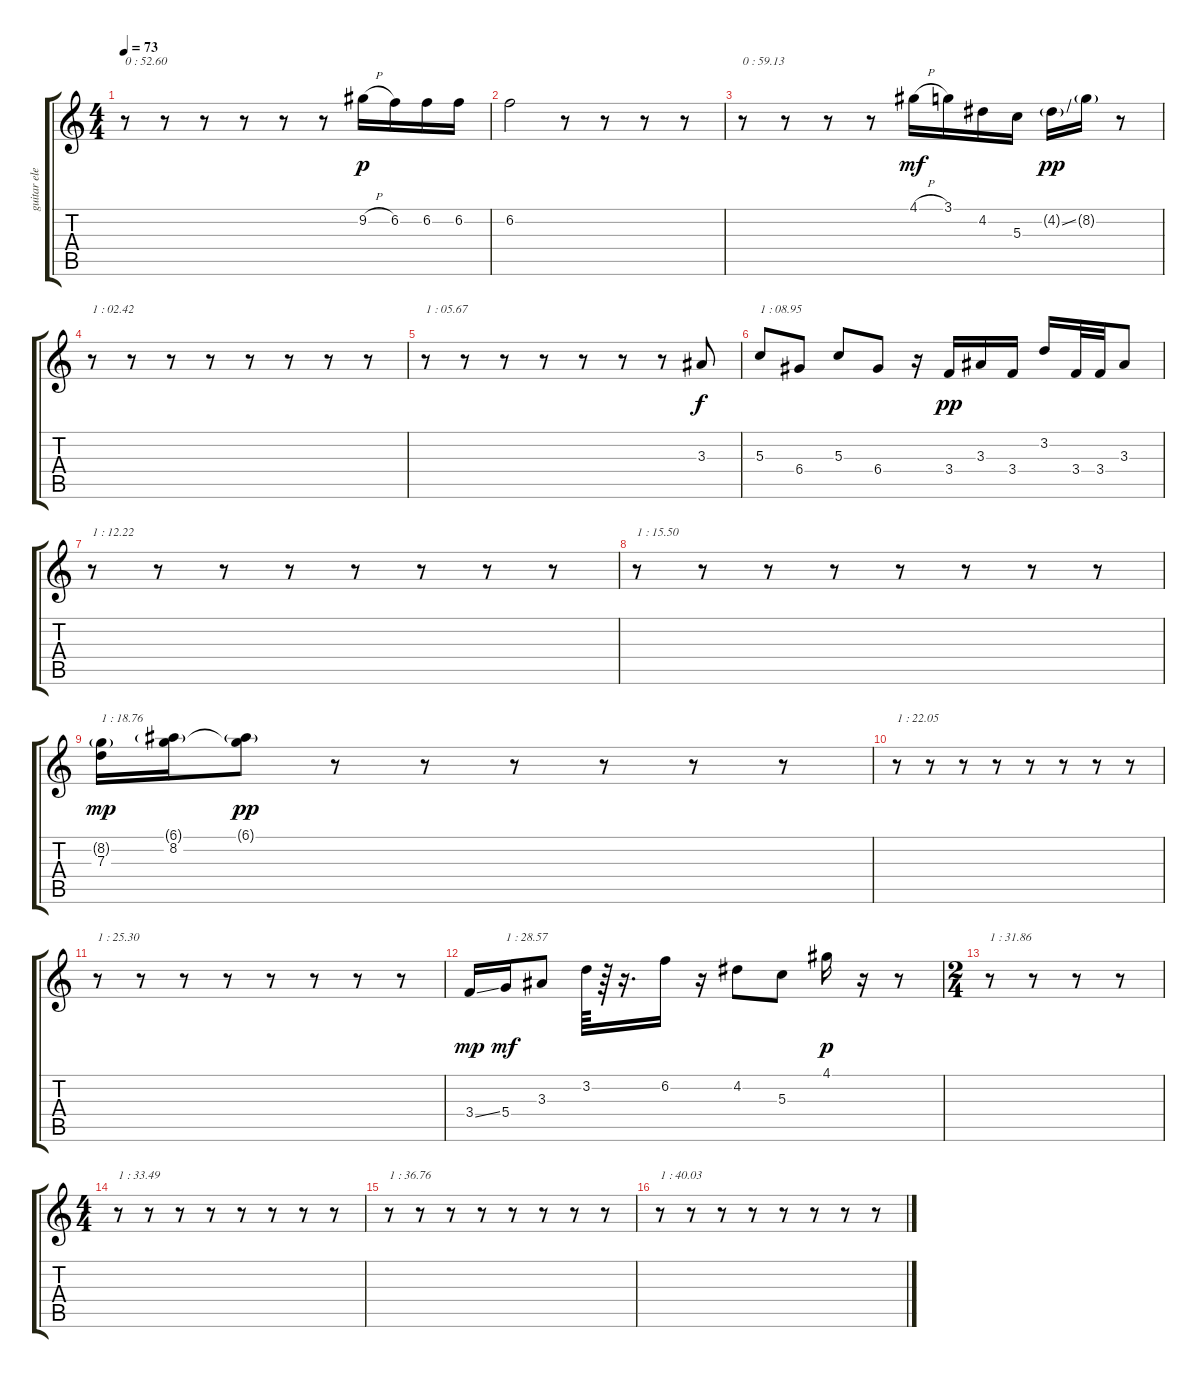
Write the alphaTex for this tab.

\track ("guitar electric" "guitar ele") {instrument electricguitarclean}
\staff {score tabs}
\tuning (E4 B3 G3 D3 A2 E2) {hide}
\ts (4 4)
\tempo 73
\clef g2
\ks c
r.8{txt "0 : 52.60" dy mp} r.8 r.8 r.8 r.8 r.8 9.2{h}.16{dy p instrument acousticguitarsteel} 6.2.16 6.2.16 6.2.16 |
6.2.2 r.8 r.8 r.8 r.8 |
r.8{txt "0 : 59.13"} r.8 r.8 r.8 4.1{h}.16{dy mf instrument electricguitarclean} 3.1.16 4.2.16 5.3.16 4.2{ss g}.16{dy pp} 8.2{g}.16 r.8 |
r.8{txt "1 : 02.42"} r.8 r.8 r.8 r.8 r.8 r.8 r.8 |
r.8{txt "1 : 05.67"} r.8 r.8 r.8 r.8 r.8 r.8 3.3.8{dy f} |
5.3.8{txt "1 : 08.95"} 6.4.8 5.3.8 6.4.8 r.16 3.4.16{dy pp} 3.3.16 3.4.16 3.2.16 3.4.32 3.4.32 3.3.8 |
r.8{txt "1 : 12.22"} r.8 r.8 r.8 r.8 r.8 r.8 r.8 |
r.8{txt "1 : 15.50"} r.8 r.8 r.8 r.8 r.8 r.8 r.8 |
(8.2{g} 7.3).16{txt "1 : 18.76" dy mp} (6.1{g} 8.2).16 (6.1{g} 8.2{t}).8{dy pp} r.8 r.8 r.8 r.8 r.8 r.8 |
r.8{txt "1 : 22.05"} r.8 r.8 r.8 r.8 r.8 r.8 r.8 |
r.8{txt "1 : 25.30"} r.8 r.8 r.8 r.8 r.8 r.8 r.8 |
3.4{ss}.16{dy mp instrument electricguitarjazz} 5.4.16{txt "1 : 28.57" dy mf} 3.3.8 3.2.64 r.64 r.16{d} 6.2.16 r.16 4.2.8 5.3.8 4.1.16{dy p} r.16 r.8 |
\ts (2 4)
r.8{txt "1 : 31.86"} r.8 r.8 r.8 |
\ts (4 4)
r.8{txt "1 : 33.49"} r.8 r.8 r.8 r.8 r.8 r.8 r.8 |
r.8{txt "1 : 36.76"} r.8 r.8 r.8 r.8 r.8 r.8 r.8 |
r.8{txt "1 : 40.03"} r.8 r.8 r.8 r.8 r.8 r.8 r.8
